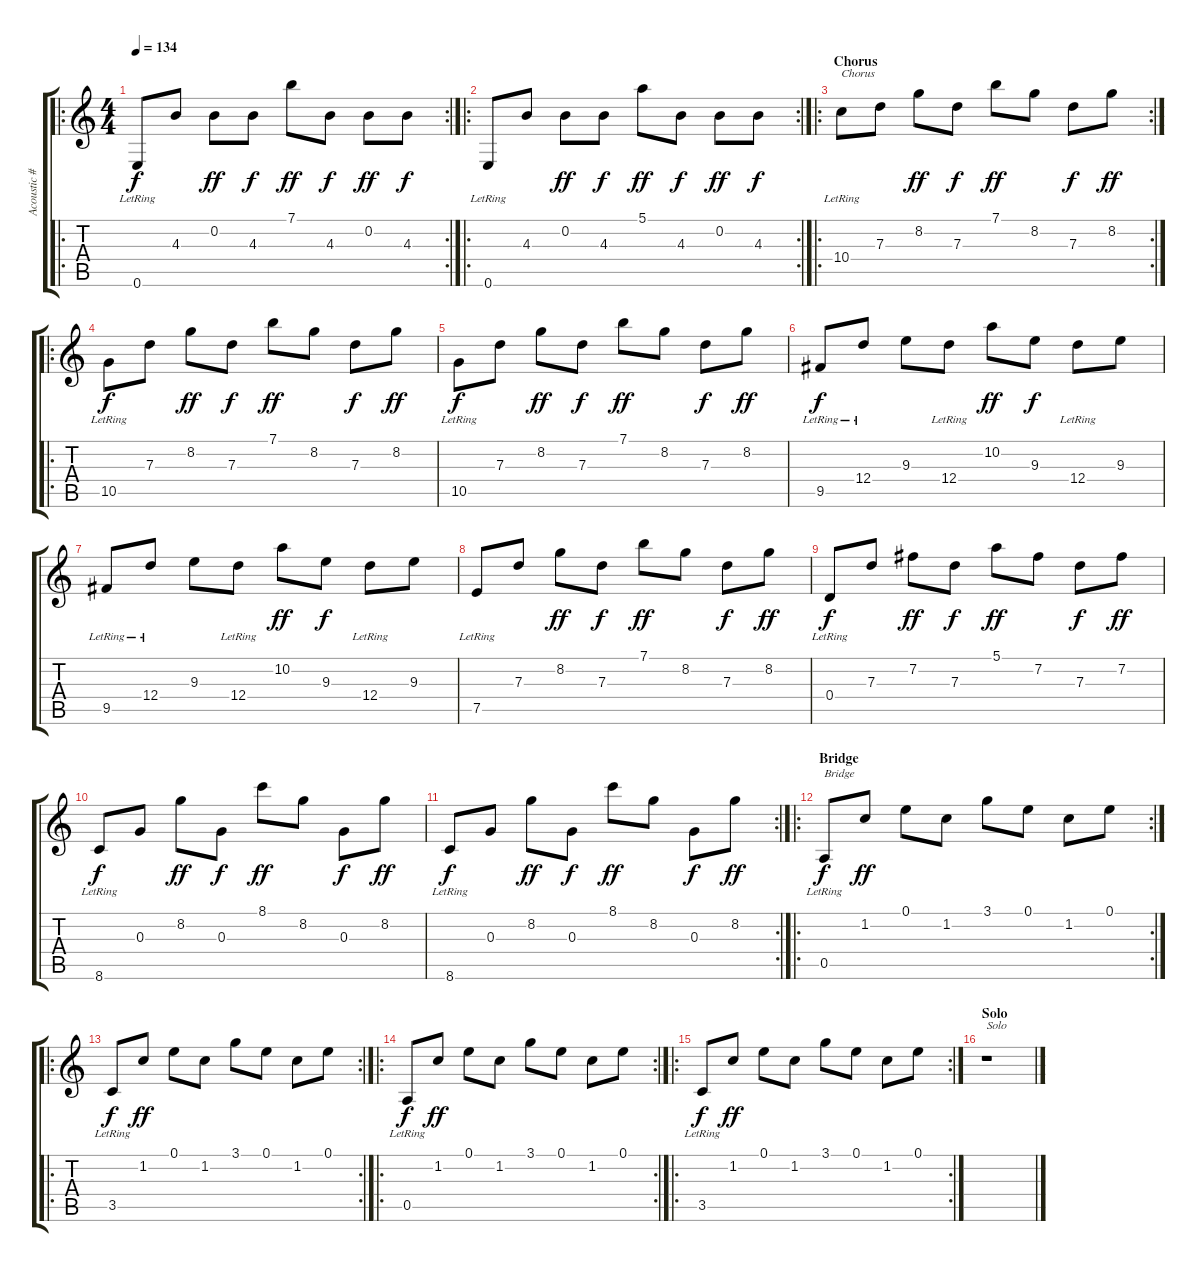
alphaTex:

\track ("Acoustic #1" "Acoustic #") {instrument acousticguitarsteel}
\staff {score tabs}
\tuning (E4 B3 G3 D3 A2 E2) {hide}
\ro
\rc 2
\ts (4 4)
\tempo 134
\clef g2
\ks c
0.6{lr}.8{dy f} 4.3.8 0.2.8{dy ff} 4.3.8{dy f} 7.1.8{dy ff} 4.3.8{dy f} 0.2.8{dy ff} 4.3.8{dy f} |
\ro
\rc 2
0.6{lr}.8 4.3.8 0.2.8{dy ff} 4.3.8{dy f} 5.1.8{dy ff} 4.3.8{dy f} 0.2.8{dy ff} 4.3.8{dy f} |
\ro
\rc 2
\section ("" "Chorus")
10.4{lr}.8{txt "Chorus"} 7.3.8 8.2.8{dy ff} 7.3.8{dy f} 7.1.8{dy ff} 8.2.8 7.3.8{dy f} 8.2.8{dy ff} |
\ro
10.5{lr}.8{dy f} 7.3.8 8.2.8{dy ff} 7.3.8{dy f} 7.1.8{dy ff} 8.2.8 7.3.8{dy f} 8.2.8{dy ff} |
10.5{lr}.8{dy f} 7.3.8 8.2.8{dy ff} 7.3.8{dy f} 7.1.8{dy ff} 8.2.8 7.3.8{dy f} 8.2.8{dy ff} |
9.5{lr}.8{dy f} 12.4{lr}.8 9.3.8 12.4{lr}.8 10.2.8{dy ff} 9.3.8{dy f} 12.4{lr}.8 9.3.8 |
9.5{lr}.8 12.4{lr}.8 9.3.8 12.4{lr}.8 10.2.8{dy ff} 9.3.8{dy f} 12.4{lr}.8 9.3.8 |
7.5{lr}.8 7.3.8 8.2.8{dy ff} 7.3.8{dy f} 7.1.8{dy ff} 8.2.8 7.3.8{dy f} 8.2.8{dy ff} |
0.4{lr}.8{dy f} 7.3.8 7.2.8{dy ff} 7.3.8{dy f} 5.1.8{dy ff} 7.2.8 7.3.8{dy f} 7.2.8{dy ff} |
8.6{lr}.8{dy f} 0.3.8 8.2.8{dy ff} 0.3.8{dy f} 8.1.8{dy ff} 8.2.8 0.3.8{dy f} 8.2.8{dy ff} |
\rc 2
8.6{lr}.8{dy f} 0.3.8 8.2.8{dy ff} 0.3.8{dy f} 8.1.8{dy ff} 8.2.8 0.3.8{dy f} 8.2.8{dy ff} |
\ro
\rc 2
\section ("" "Bridge")
0.5{lr}.8{txt "Bridge" dy f} 1.2.8{dy ff} 0.1.8 1.2.8 3.1.8 0.1.8 1.2.8 0.1.8 |
\ro
\rc 2
3.5{lr}.8{dy f} 1.2.8{dy ff} 0.1.8 1.2.8 3.1.8 0.1.8 1.2.8 0.1.8 |
\ro
\rc 2
0.5{lr}.8{dy f} 1.2.8{dy ff} 0.1.8 1.2.8 3.1.8 0.1.8 1.2.8 0.1.8 |
\ro
\rc 2
3.5{lr}.8{dy f} 1.2.8{dy ff} 0.1.8 1.2.8 3.1.8 0.1.8 1.2.8 0.1.8 |
\section ("" "Solo")
r.1{txt "Solo"}
